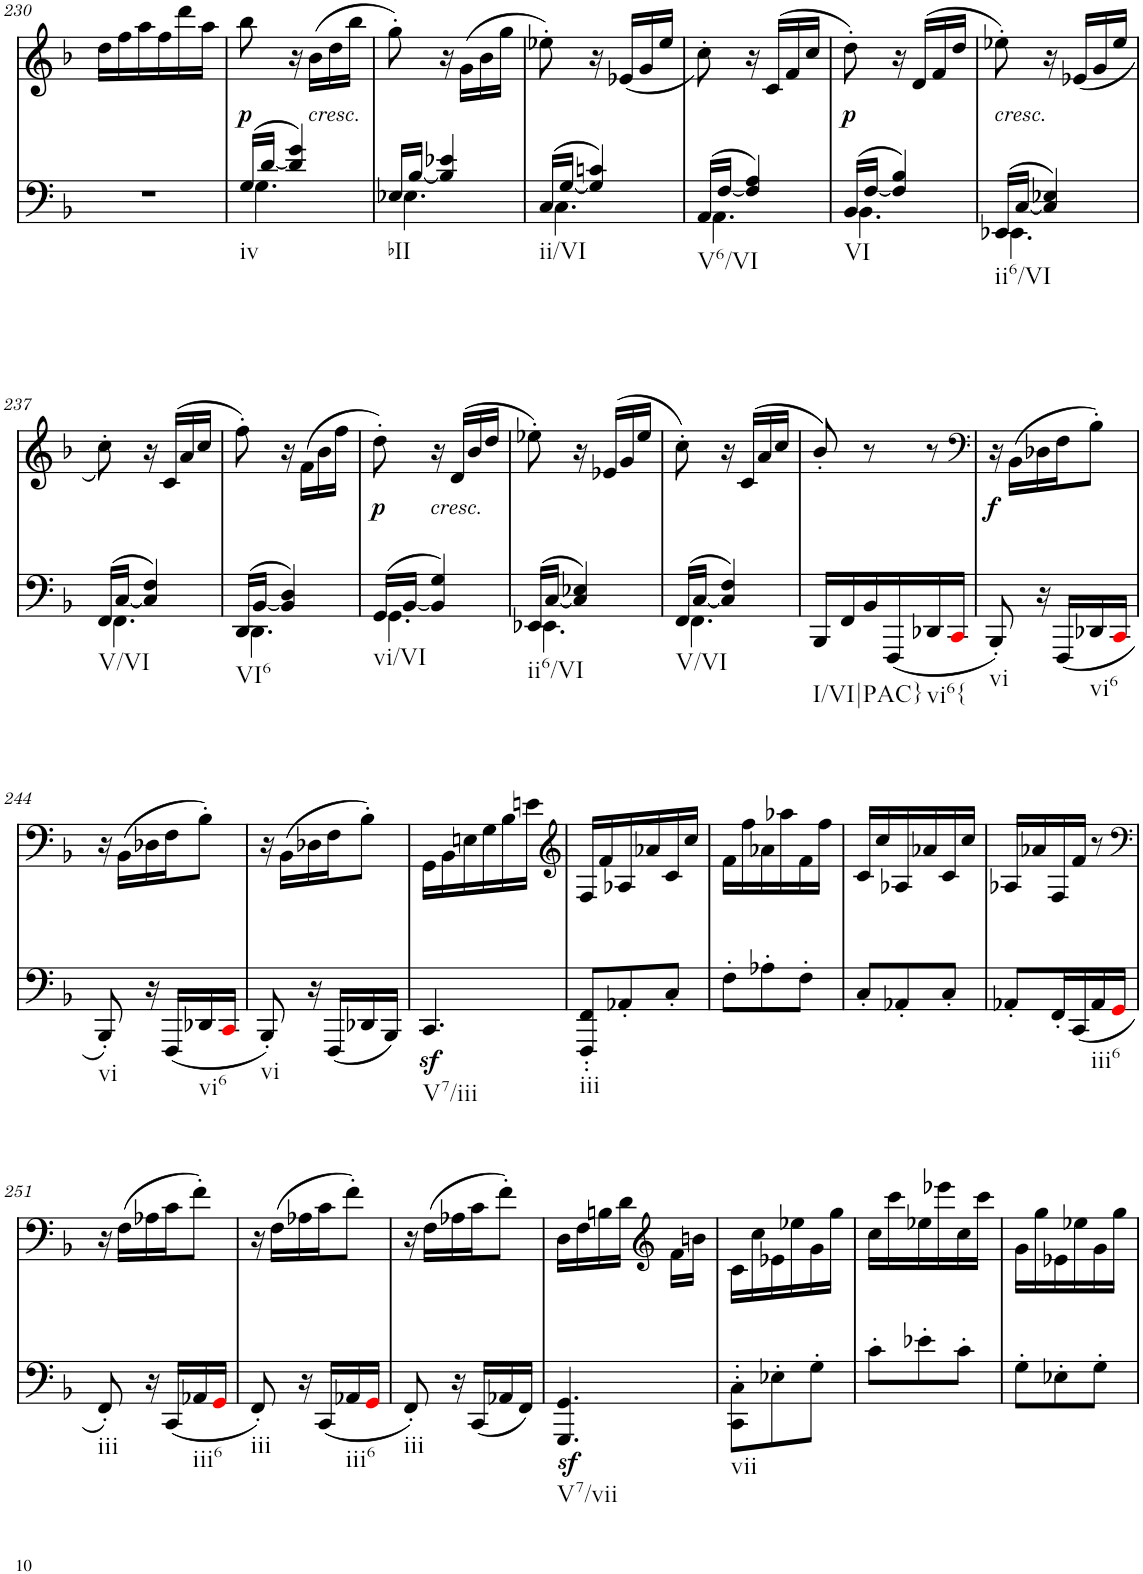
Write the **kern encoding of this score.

**kern	**kern	**text	**dynam
*part2	*part1	*part1	*part1
*staff2	*staff1	*staff1	*staff1
*I"Piano	*I"Piano	*	*
*I'Pno	*I'Pno	*	*
!!LO:PB:g=z
*clefF4	*clefG2	*	*
*k[b-]	*k[b-]	*	*
*d:	*d:	*	*
*M3/8	*M3/8	*	*
=230	=230	=230	=230
4.r	16dd\LL	.	.
.	16ff\	.	.
.	16aa\	.	.
.	16ff\	.	.
.	16ddd\	.	.
.	16aa\JJ	.	.
=231	=231	=231	=231
*^	*	*	*
!LO:TX:b:t=iv	!	!	!	!
!	!	!	!LO:LY:b	!LO:DY:b
(16G/LL	4.G\	8bb-\	p	p
[<16d/JJ	.	.	.	.
4d/] 4g/)	.	16r	.	.
!	!	!LO:TX:b:i:t=cresc.	!	!
.	.	(16b-\LL	.	.
.	.	16dd\	.	.
.	.	16bb-\JJ	.	.
=232	=232	=232	=232	=232
!LO:TX:b:t=bII	!	!	!	!
16E-X/LL	4.E-\	8gg'\)	.	.
[<16B-/JJ	.	.	.	.
4B-/] 4e-X/	.	16r	.	.
.	.	(16g\LL	.	.
.	.	16b-\	.	.
.	.	16gg\JJ	.	.
=233	=233	=233	=233	=233
!LO:TX:b:t=ii/VI	!	!	!	!
(16C/LL	4.C\	8ee-X'\)	.	.
[<16G/JJ	.	.	.	.
4G/] 4cn/)	.	16r	.	.
.	.	(<16e-X/LL	.	.
.	.	16g/	.	.
.	.	16ee-/JJ	.	.
=234	=234	=234	=234	=234
!LO:TX:b:t=V6/VI	!	!	!	!
(16AA/LL	4.AA\	8cc'\)	.	.
[<16F/JJ	.	.	.	.
4F/] 4A/)	.	16r	.	.
.	.	(>16c/LL	.	.
.	.	16f/	.	.
.	.	16cc/JJ	.	.
=235	=235	=235	=235	=235
!LO:TX:b:t=VI	!	!	!	!
!	!	!	!LO:LY:b	!LO:DY:b
(16BB-/LL	4.BB-\	8dd'\)	p	p
[<16F/JJ	.	.	.	.
4F/] 4B-/)	.	16r	.	.
.	.	(>16d/LL	.	.
.	.	16f/	.	.
.	.	16dd/JJ	.	.
=236	=236	=236	=236	=236
!	!	!LO:TX:b:i:t=cresc.	!	!
!LO:TX:b:t=ii6/VI	!	!	!	!
(16EE-X/LL	4.EE-\	8ee-X'\)	.	.
[<16C/JJ	.	.	.	.
4C/] 4E-X/)	.	16r	.	.
.	.	(<16e-X/LL	.	.
.	.	16g/	.	.
.	.	16ee-/JJ	.	.
!!LO:LB:g=z
=237	=237	=237	=237	=237
!LO:TX:b:t=V/VI	!	!	!	!
(16FF/LL	4.FF\	8cc'\)	.	.
[<16C/JJ	.	.	.	.
4C/] 4F/)	.	16r	.	.
!	!	!	!LO:LY:b	!
.	.	(16c/LL	f	.
.	.	16a/	.	.
.	.	16cc/JJ	.	.
=238	=238	=238	=238	=238
!LO:TX:b:t=VI6	!	!	!	!
(16DD/LL	4.DD\	8ff'\)	.	.
[<16BB-/JJ	.	.	.	.
4BB-/] 4D/)	.	16r	.	.
.	.	(16f\LL	.	.
.	.	16b-\	.	.
.	.	16ff\JJ	.	.
=239	=239	=239	=239	=239
!LO:TX:b:t=vi/VI	!	!	!	!
!	!	!	!LO:LY:b	!LO:DY:b
(16GG/LL	4.GG\	8dd'\)	p	p
[<16BB-/JJ	.	.	.	.
!	!	!LO:TX:b:i:t=cresc.	!	!
4BB-/] 4G/)	.	16r	.	.
.	.	(>16d/LL	.	.
.	.	16b-/	.	.
.	.	16dd/JJ	.	.
=240	=240	=240	=240	=240
!LO:TX:b:t=ii6/VI	!	!	!	!
(16EE-X/LL	4.EE-\	8ee-X'\)	.	.
[<16C/JJ	.	.	.	.
4C/] 4E-X/)	.	16r	.	.
.	.	(>16e-X/LL	.	.
.	.	16g/	.	.
.	.	16ee-/JJ	.	.
=241	=241	=241	=241	=241
!LO:TX:b:t=V/VI	!	!	!	!
(16FF/LL	4.FF\	8cc'\)	.	.
[<16C/JJ	.	.	.	.
4C/] 4F/)	.	16r	.	.
.	.	(>16c/LL	.	.
.	.	16a/	.	.
.	.	16cc/JJ	.	.
*v	*v	*	*	*
=242	=242	=242	=242
!LO:TX:b:t=I/VI|PAC}	!	!	!
16BBB-/LL	8b-'/)	.	.
16FF/	.	.	.
!	!	!LO:LY:b	!
16BB-/	8r	f	.
(16FFF/	.	.	.
!LO:TX:b:t=vi6{	!	!	!
16DD-X/	8r	.	.
16CCi/JJ	.	.	.
=243	=243	=243	=243
*	*clefF4	*	*
!LO:TX:b:t=vi	!	!	!
!	!	!	!LO:DY:b
8BBB-'/)	16r	.	f
!	!	!LO:LY:b	!
.	(16BB-\LL	f	.
16r	16D-X\	.	.
(16FFF/LL	16F\J	.	.
!LO:TX:b:t=vi6	!	!	!
16DD-X/	8B-'\J)	.	.
16CCi/JJ	.	.	.
!!LO:LB:g=z
=244	=244	=244	=244
!LO:TX:b:t=vi	!	!	!
8BBB-'/)	16r	.	.
.	(16BB-\LL	.	.
16r	16D-X\	.	.
(16FFF/LL	16F\J	.	.
!LO:TX:b:t=vi6	!	!	!
16DD-X/	8B-'\J)	.	.
16CCi/JJ	.	.	.
=245	=245	=245	=245
!LO:TX:b:t=vi	!	!	!
8BBB-'/)	16r	.	.
.	(16BB-\LL	.	.
16r	16D-X\	.	.
(16FFF/LL	16F\J	.	.
16DD-X/	8B-'\J)	.	.
16BBB-/JJ)	.	.	.
=246	=246	=246	=246
!LO:TX:b:t=V7/iii	!	!	!
!	!	!LO:LY:b	!
4.CCz</	16GG\LL	f	.
.	16BB-\	.	.
.	16En\	.	.
.	16G\	.	.
.	16B-\	.	.
.	16en\JJ	.	.
=247	=247	=247	=247
*	*clefG2	*	*
!LO:TX:b:t=iii	!	!	!
8FFF/' 8FF/'L	16F/LL	.	.
.	16f/	.	.
8AA-X'/	16A-X/	.	.
.	16a-X/	.	.
8C'/J	16c/	.	.
.	16cc/JJ	.	.
=248	=248	=248	=248
8F'\L	16f\LL	.	.
.	16ff\	.	.
8A-X'\	16a-X\	.	.
.	16aa-X\	.	.
8F'\J	16f\	.	.
.	16ff\JJ	.	.
=249	=249	=249	=249
8C'/L	16c/LL	.	.
.	16cc/	.	.
8AA-X'/	16A-X/	.	.
.	16a-X/	.	.
8C'/J	16c/	.	.
.	16cc/JJ	.	.
=250	=250	=250	=250
8AA-X'/L	16A-X/LL	.	.
.	16a-X/	.	.
16FF'/L	16F/	.	.
(16CC/	16f/JJ	.	.
!LO:TX:b:t=iii6	!	!	!
16AA-/	8r	.	.
16GGi/JJ	.	.	.
!!LO:LB:g=z
=251	=251	=251	=251
*	*clefF4	*	*
!LO:TX:b:t=iii	!	!	!
8FF'/)	16r	.	.
.	(16F\LL	.	.
16r	16A-X\	.	.
(16CC/LL	16c\J	.	.
!LO:TX:b:t=iii6	!	!	!
16AA-X/	8f'\J)	.	.
16GGi/JJ	.	.	.
=252	=252	=252	=252
!LO:TX:b:t=iii	!	!	!
8FF'/)	16r	.	.
.	(16F\LL	.	.
16r	16A-X\	.	.
(16CC/LL	16c\J	.	.
!LO:TX:b:t=iii6	!	!	!
16AA-X/	8f'\J)	.	.
16GGi/JJ	.	.	.
=253	=253	=253	=253
!LO:TX:b:t=iii	!	!	!
8FF'/)	16r	.	.
.	(16F\LL	.	.
16r	16A-X\	.	.
(16CC/LL	16c\J	.	.
16AA-X/	8f'\J)	.	.
16FF/JJ)	.	.	.
=254	=254	=254	=254
!LO:TX:b:t=V7/vii	!	!	!
4.GGG/z< 4.GG/z<	16D\LL	.	.
.	16F\	.	.
.	16Bn\	.	.
.	16d\JJ	.	.
*	*clefG2	*	*
.	16f\LL	.	.
.	16bn\JJ	.	.
=255	=255	=255	=255
!LO:TX:b:t=vii	!	!	!
8CC\' 8C\'L	16c\LL	.	.
.	16cc\	.	.
8E-X'\	16e-X\	.	.
.	16ee-X\	.	.
8G'\J	16g\	.	.
.	16gg\JJ	.	.
=256	=256	=256	=256
8c'\L	16cc\LL	.	.
.	16ccc\	.	.
8e-X'\	16ee-X\	.	.
.	16eee-X\	.	.
8c'\J	16cc\	.	.
.	16ccc\JJ	.	.
=257	=257	=257	=257
8G'\L	16g\LL	.	.
.	16gg\	.	.
8E-X'\	16e-X\	.	.
.	16ee-X\	.	.
8G'\J	16g\	.	.
.	16gg\JJ	.	.
=	=	=	=
*-	*-	*-	*-
